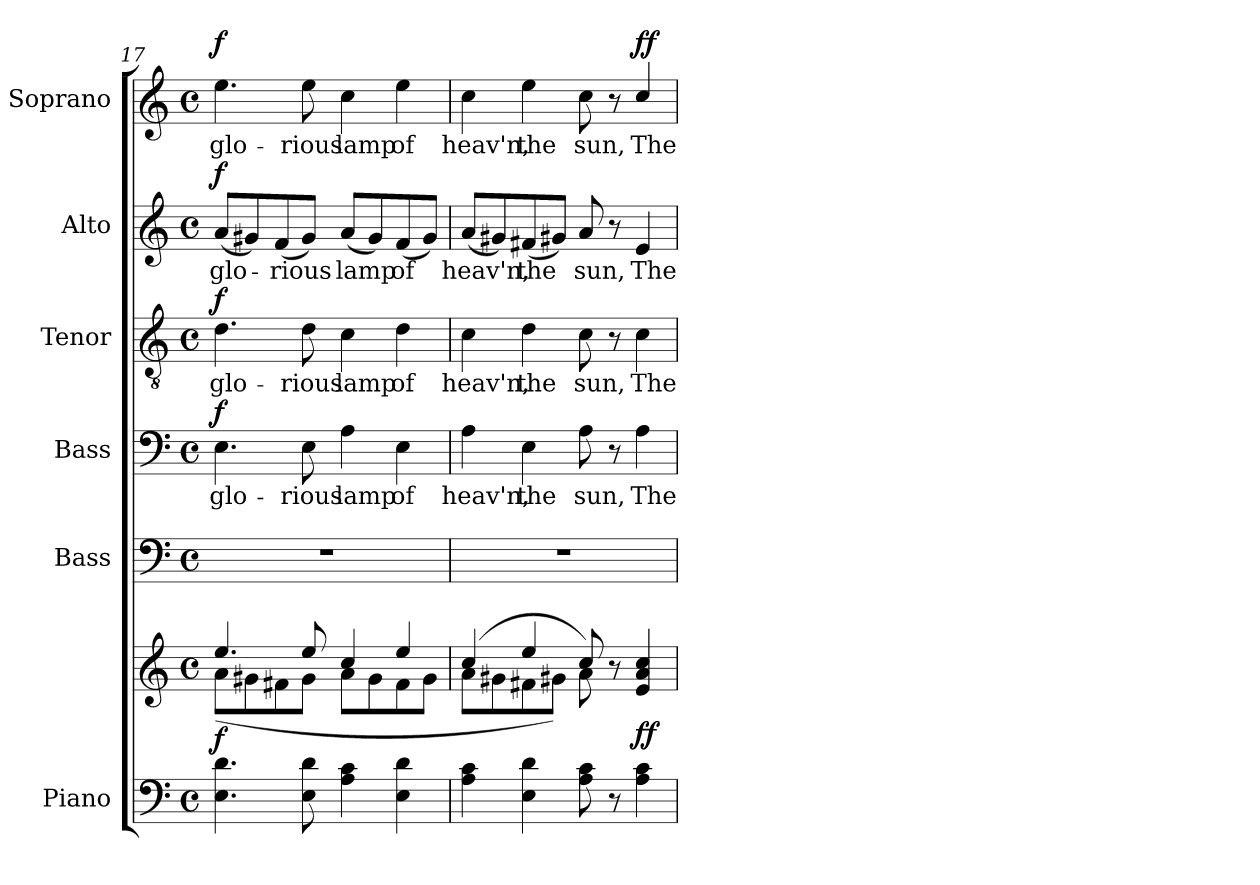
**kern	**kern	**dynam	**kern	**kern	**text	**dynam	**kern	**text	**dynam	**kern	**text	**dynam	**kern	**text	**dynam
*part6	*part6	*part6	*part5	*part4	*part4	*part4	*part3	*part3	*part3	*part2	*part2	*part2	*part1	*part1	*part1
*staff7	*staff6	*staff6/7	*staff5	*staff4	*staff4	*staff4	*staff3	*staff3	*staff3	*staff2	*staff2	*staff2	*staff1	*staff1	*staff1
*I"Piano	*	*	*I"Bass	*I"Bass	*	*	*I"Tenor	*	*	*I"Alto	*	*	*I"Soprano	*	*
*I'Pno.	*	*	*I'B.	*I'B.	*	*	*I'T.	*	*	*I'A.	*	*	*I'S.	*	*
!!LO:PB:g=z
*clefF4	*clefG2	*	*clefF4	*clefF4	*	*	*clefGv2	*	*	*clefG2	*	*	*clefG2	*	*
*	*	*	*	*	*	*	*ITrd7c12	*	*	*	*	*	*	*	*
*k[]	*k[]	*	*k[]	*k[]	*	*	*k[]	*	*	*k[]	*	*	*k[]	*	*
*C:	*C:	*	*C:	*C:	*	*	*C:	*	*	*C:	*	*	*C:	*	*
*M4/4	*M4/4	*	*M4/4	*M4/4	*	*	*M4/4	*	*	*M4/4	*	*	*M4/4	*	*
*met(c)	*met(c)	*	*met(c)	*met(c)	*	*	*met(c)	*	*	*met(c)	*	*	*met(c)	*	*
=17	=17	=17	=17	=17	=17	=17	=17	=17	=17	=17	=17	=17	=17	=17	=17
*	*^	*	*	*	*	*	*	*	*	*	*	*	*	*	*
!	!	!	!	!	!	!LO:LY:b:color=#000000	!	!	!	!	!	!	!	!	!	!
!	!	!	!	!	!	!	!	!	!LO:LY:b:color=#000000	!	!	!	!	!	!	!
!	!	!	!	!	!	!	!	!	!	!	!	!LO:LY:b:color=#000000	!	!	!	!
!	!	!	!	!	!	!	!	!	!	!	!	!	!	!	!LO:LY:b:color=#000000	!
4.Ei\ 4.di	4.eei/	(8ai\L	f	1r	4.Ei\	glo-	f	4.Di\	glo-	f	(8ai/L	glo-	f	4.eei\	glo-	f
.	.	8g#Xi\	.	.	.	.	.	.	.	.	8g#Xi/)	.	.	.	.	.
!	!	!	!	!	!	!	!	!	!	!	!	!LO:LY:b:color=#000000	!	!	!	!
.	.	8f#Xi\	.	.	.	.	.	.	.	.	(8fi/	-rious	.	.	.	.
!	!	!	!	!	!	!LO:LY:b:color=#000000	!	!	!	!	!	!	!	!	!	!
!	!	!	!	!	!	!	!	!	!LO:LY:b:color=#000000	!	!	!	!	!	!	!
!	!	!	!	!	!	!	!	!	!	!	!	!	!	!	!LO:LY:b:color=#000000	!
8Ei\ 8di	8eei/	8g#i\J	.	.	8Ei\	-rious	.	8Di\	-rious	.	8g#i/J)	.	.	8eei\	-rious	.
!	!	!	!	!	!	!LO:LY:b:color=#000000	!	!	!	!	!	!	!	!	!	!
!	!	!	!	!	!	!	!	!	!LO:LY:b:color=#000000	!	!	!	!	!	!	!
!	!	!	!	!	!	!	!	!	!	!	!	!LO:LY:b:color=#000000	!	!	!	!
!	!	!	!	!	!	!	!	!	!	!	!	!	!	!	!LO:LY:b:color=#000000	!
4Ai\ 4ci	4cci/	8ai\L	.	.	4Ai\	lamp	.	4Ci\	lamp	.	(8ai/L	lamp	.	4cci\	lamp	.
.	.	8g#i\	.	.	.	.	.	.	.	.	8g#i/)	.	.	.	.	.
!	!	!	!	!	!	!LO:LY:b:color=#000000	!	!	!	!	!	!	!	!	!	!
!	!	!	!	!	!	!	!	!	!LO:LY:b:color=#000000	!	!	!	!	!	!	!
!	!	!	!	!	!	!	!	!	!	!	!	!LO:LY:b:color=#000000	!	!	!	!
!	!	!	!	!	!	!	!	!	!	!	!	!	!	!	!LO:LY:b:color=#000000	!
4Ei\ 4di	4eei/	8f#i\	.	.	4Ei\	of	.	4Di\	of	.	(8fi/	of	.	4eei\	of	.
.	.	8g#i\J	.	.	.	.	.	.	.	.	8g#i/J)	.	.	.	.	.
=18	=18	=18	=18	=18	=18	=18	=18	=18	=18	=18	=18	=18	=18	=18	=18	=18
!	!	!	!	!	!	!LO:LY:b:color=#000000	!	!	!	!	!	!	!	!	!	!
!	!	!	!	!	!	!	!	!	!LO:LY:b:color=#000000	!	!	!	!	!	!	!
!	!	!	!	!	!	!	!	!	!	!	!	!LO:LY:b:color=#000000	!	!	!	!
!	!	!	!	!	!	!	!	!	!	!	!	!	!	!	!LO:LY:b:color=#000000	!
4Ai\ 4ci	(4cci/	8ai\L	.	1r	4Ai\	heav'n,	.	4Ci\	heav'n,	.	(8ai/L	heav'n,	.	4cci\	heav'n,	.
.	.	8g#Xi\	.	.	.	.	.	.	.	.	8g#Xi/)	.	.	.	.	.
!	!	!	!	!	!	!LO:LY:b:color=#000000	!	!	!	!	!	!	!	!	!	!
!	!	!	!	!	!	!	!	!	!LO:LY:b:color=#000000	!	!	!	!	!	!	!
!	!	!	!	!	!	!	!	!	!	!	!	!LO:LY:b:color=#000000	!	!	!	!
!	!	!	!	!	!	!	!	!	!	!	!	!	!	!	!LO:LY:b:color=#000000	!
4Ei\ 4di	4eei/	8f#Xi\	.	.	4Ei\	the	.	4Di\	the	.	(8f#Xi/	the	.	4eei\	the	.
.	.	8g#Xi\J)	.	.	.	.	.	.	.	.	8g#Xi/J)	.	.	.	.	.
!	!	!	!	!	!	!LO:LY:b:color=#000000	!	!	!	!	!	!	!	!	!	!
!	!	!	!	!	!	!	!	!	!LO:LY:b:color=#000000	!	!	!	!	!	!	!
!	!	!	!	!	!	!	!	!	!	!	!	!LO:LY:b:color=#000000	!	!	!	!
!	!	!	!	!	!	!	!	!	!	!	!	!	!	!	!LO:LY:b:color=#000000	!
8Ai\ 8ci	8cci/)	8ai\	.	.	8Ai\	sun,	.	8Ci\	sun,	.	8ai/	sun,	.	8cci\	sun,	.
8r	8r	4.ryy	.	.	8r	.	.	8r	.	.	8r	.	.	8r	.	.
!	!	!	!	!	!	!LO:LY:b:color=#000000	!	!	!	!	!	!	!	!	!	!
!	!	!	!	!	!	!	!	!	!LO:LY:b:color=#000000	!	!	!	!	!	!	!
!	!	!	!	!	!	!	!	!	!	!	!	!LO:LY:b:color=#000000	!	!	!	!
!	!	!	!	!	!	!	!	!	!	!	!	!	!	!	!LO:LY:b:color=#000000	!
4Ai\ 4ci	4ei/ 4ai 4cci	.	ff	.	4Ai\	The	.	4Ci\	The	.	4ei/	The	.	4cci/	The	ff
*	*v	*v	*	*	*	*	*	*	*	*	*	*	*	*	*	*
=	=	=	=	=	=	=	=	=	=	=	=	=	=	=	=
*-	*-	*-	*-	*-	*-	*-	*-	*-	*-	*-	*-	*-	*-	*-	*-
